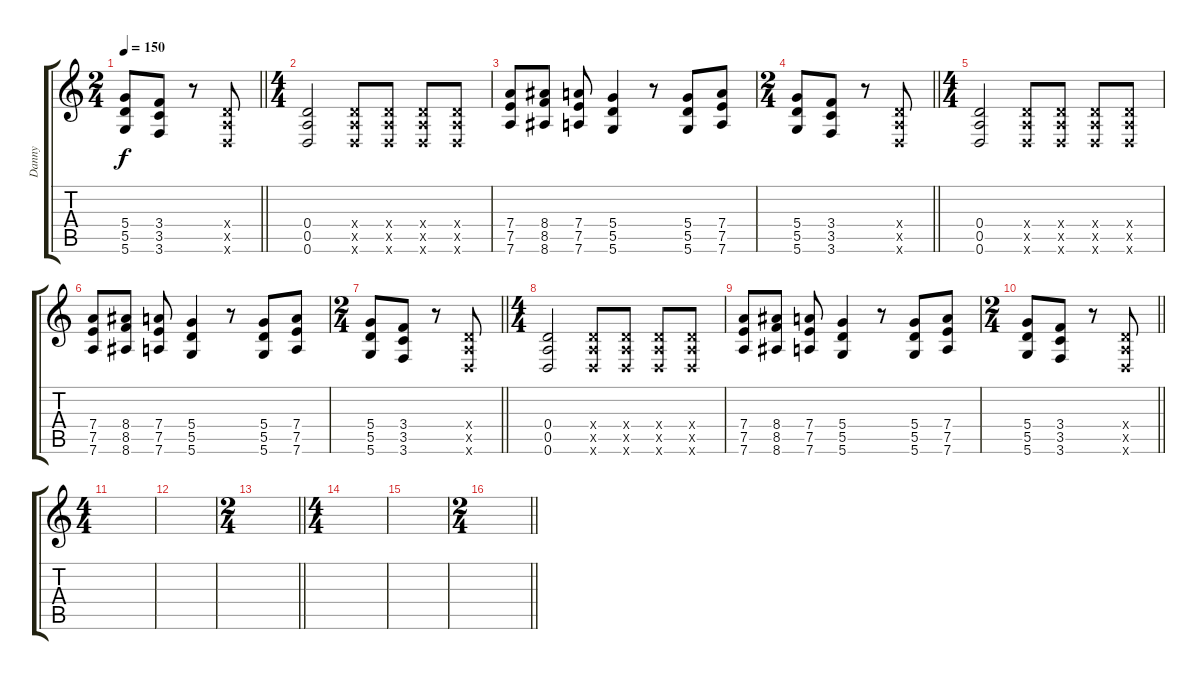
\track ("Danny" "Danny") {instrument distortionguitar}
\staff {score tabs}
\tuning (E4 B3 G3 D3 A2 D2) {hide}
\ts (2 4)
\tempo 150
\clef g2
\barLineRight lightlight
\ks c
(5.4 5.5 5.6).8{dy f} (3.4 3.5 3.6).8 r.8 (0.4{x} 0.5{x} 0.6{x}).8 |
\ts (4 4)
(0.4 0.5 0.6).2 (0.4{x} 0.5{x} 0.6{x}).8 (0.4{x} 0.5{x} 0.6{x}).8 (0.4{x} 0.5{x} 0.6{x}).8 (0.4{x} 0.5{x} 0.6{x}).8 |
(7.4 7.5 7.6).8 (8.4 8.5 8.6).8 (7.4 7.5 7.6).8 (5.4 5.5 5.6).4 r.8 (5.4 5.5 5.6).8 (7.4 7.5 7.6).8 |
\ts (2 4)
\barLineRight lightlight
(5.4 5.5 5.6).8 (3.4 3.5 3.6).8 r.8 (0.4{x} 0.5{x} 0.6{x}).8 |
\ts (4 4)
(0.4 0.5 0.6).2 (0.4{x} 0.5{x} 0.6{x}).8 (0.4{x} 0.5{x} 0.6{x}).8 (0.4{x} 0.5{x} 0.6{x}).8 (0.4{x} 0.5{x} 0.6{x}).8 |
(7.4 7.5 7.6).8 (8.4 8.5 8.6).8 (7.4 7.5 7.6).8 (5.4 5.5 5.6).4 r.8 (5.4 5.5 5.6).8 (7.4 7.5 7.6).8 |
\ts (2 4)
\barLineRight lightlight
(5.4 5.5 5.6).8 (3.4 3.5 3.6).8 r.8 (0.4{x} 0.5{x} 0.6{x}).8 |
\ts (4 4)
(0.4 0.5 0.6).2 (0.4{x} 0.5{x} 0.6{x}).8 (0.4{x} 0.5{x} 0.6{x}).8 (0.4{x} 0.5{x} 0.6{x}).8 (0.4{x} 0.5{x} 0.6{x}).8 |
(7.4 7.5 7.6).8 (8.4 8.5 8.6).8 (7.4 7.5 7.6).8 (5.4 5.5 5.6).4 r.8 (5.4 5.5 5.6).8 (7.4 7.5 7.6).8 |
\ts (2 4)
\barLineRight lightlight
(5.4 5.5 5.6).8 (3.4 3.5 3.6).8 r.8 (0.4{x} 0.5{x} 0.6{x}).8 |
\ts (4 4)
|
|
\ts (2 4)
\barLineRight lightlight
|
\ts (4 4)
|
|
\ts (2 4)
\barLineRight lightlight
